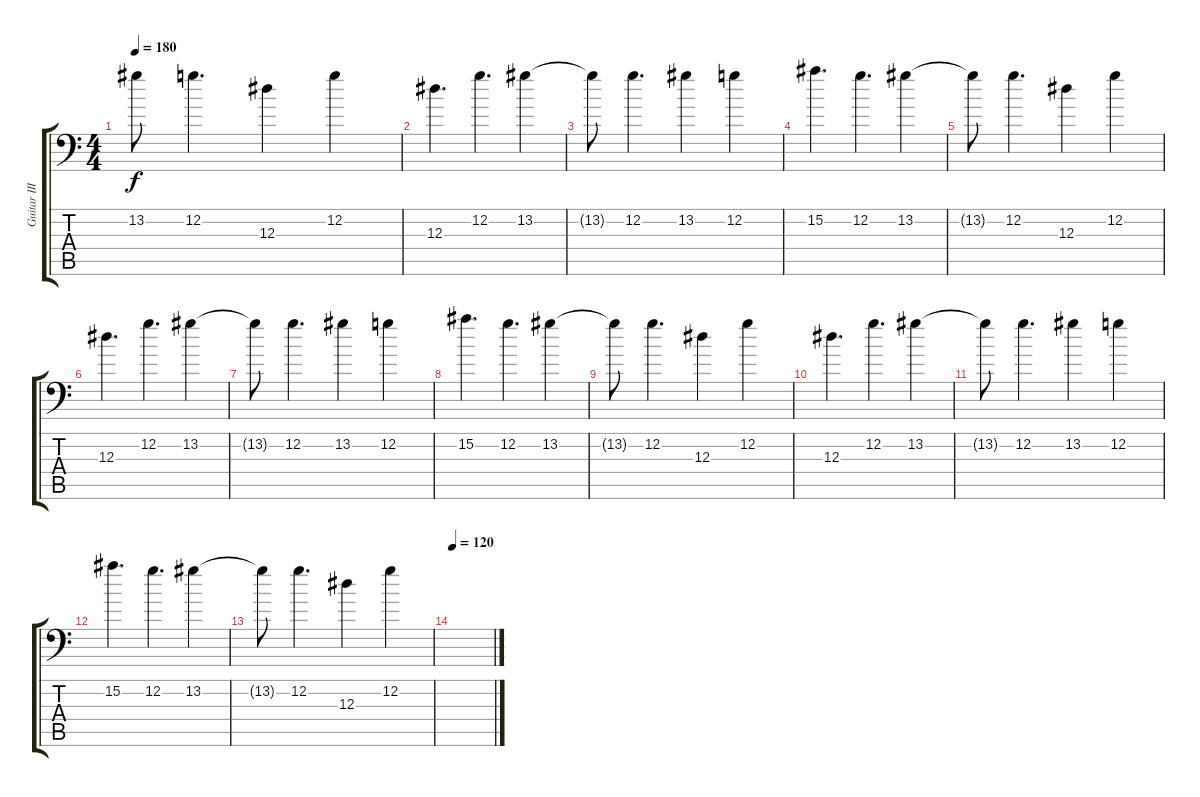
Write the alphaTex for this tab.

\track ("Guitar III" "Guitar III") {instrument distortionguitar}
\staff {score tabs}
\tuning (C4 G3 Eb3 Bb2 F2 Bb1) {hide}
\ts (4 4)
\tempo 180
\clef f4
\ks c
13.2{t}.8{dy f} 12.2.4{d} 12.3.4 12.2.4 |
12.3.4{d} 12.2.4{d} 13.2.4 |
13.2{t}.8 12.2.4{d} 13.2.4 12.2.4 |
15.2.4{d} 12.2.4{d} 13.2.4 |
13.2{t}.8 12.2.4{d} 12.3.4 12.2.4 |
12.3.4{d} 12.2.4{d} 13.2.4 |
13.2{t}.8 12.2.4{d} 13.2.4 12.2.4 |
15.2.4{d} 12.2.4{d} 13.2.4 |
13.2{t}.8 12.2.4{d} 12.3.4 12.2.4 |
12.3.4{d} 12.2.4{d} 13.2.4 |
13.2{t}.8 12.2.4{d} 13.2.4 12.2.4 |
15.2.4{d} 12.2.4{d} 13.2.4 |
13.2{t}.8 12.2.4{d} 12.3.4 12.2.4 |
\tempo 120
